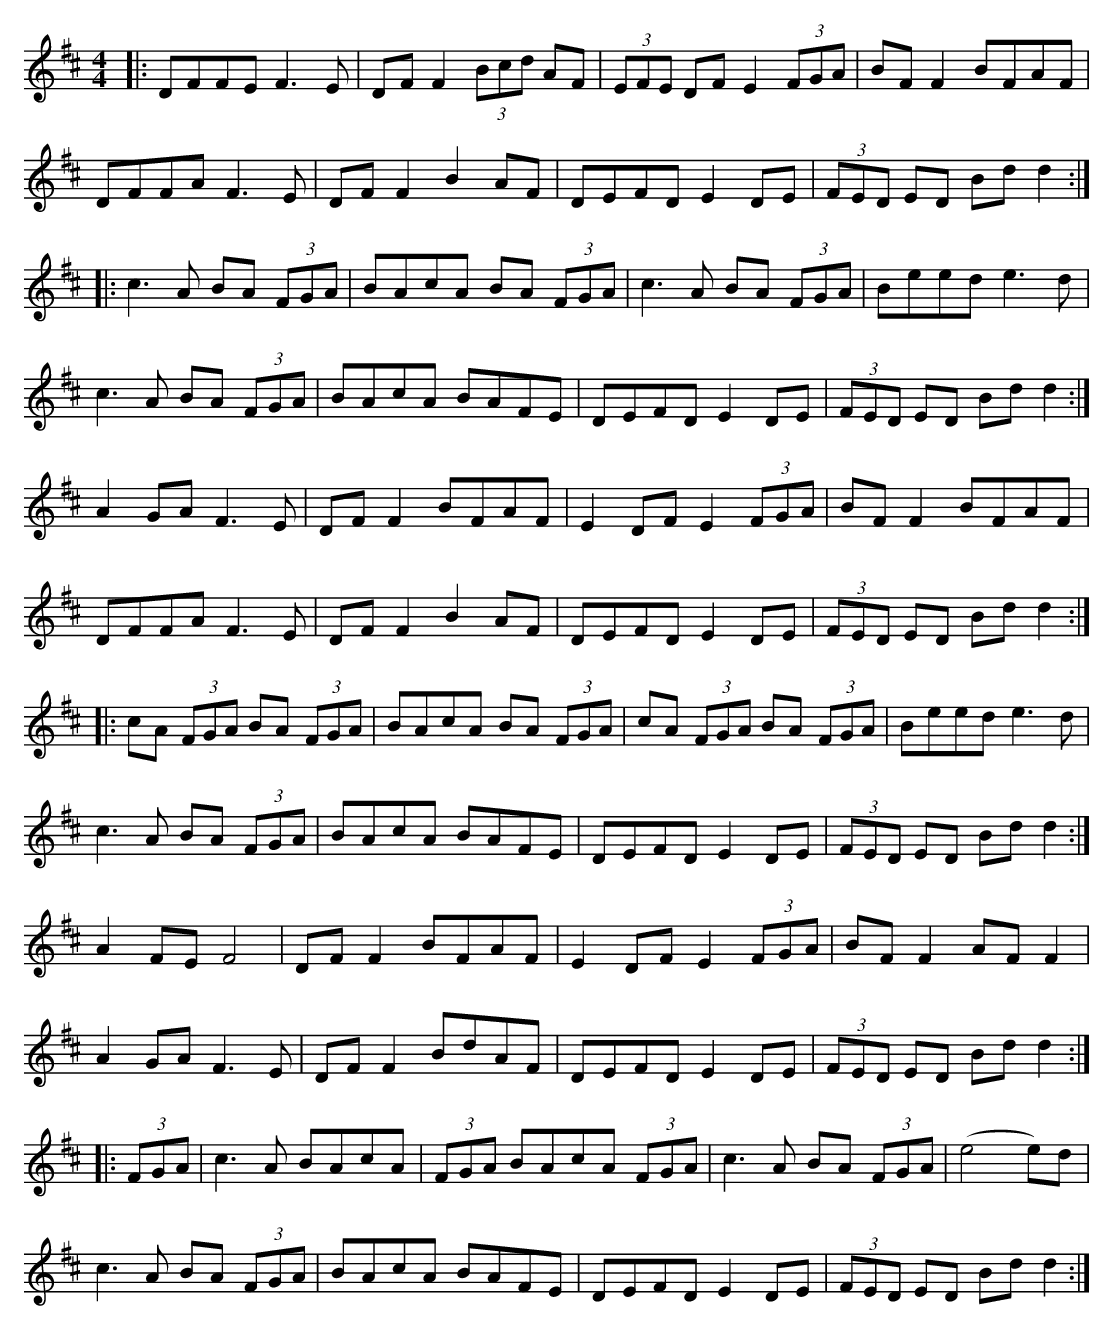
X:1
M:4/4
K:D
|:DFFE F3E|DF F2 (3Bcd AF|(3EFE DF E2(3FGA|BF F2 BFAF|
DFFA F3E|DF F2 B2 AF|DEFD E2 DE|(3FED ED Bd d2:|
|:c3A BA (3FGA|BAcA BA (3FGA|c3A BA (3FGA|Beed e3d|
c3A BA (3FGA|BAcA BAFE|DEFD E2 DE|(3FED ED Bd d2:|
A2 GA F3E|DF F2 BFAF|E2 DF E2(3FGA|BF F2 BFAF|
DFFA F3E|DF F2 B2 AF|DEFD E2 DE|(3FED ED Bd d2:|
|:cA (3FGA BA (3FGA|BAcA BA (3FGA|cA (3FGA BA (3FGA|Beed e3d|
c3A BA (3FGA|BAcA BAFE|DEFD E2 DE|(3FED ED Bd d2:|
A2 FE F4|DF F2 BFAF|E2 DF E2 (3FGA|BF F2 AF F2|
A2 GA F3E|DF F2 BdAF|DEFD E2 DE|(3FED ED Bd d2:|
|:(3FGA|c3A BAcA|(3FGA BAcA (3FGA|c3A BA (3FGA|(e4 e)3d|
c3A BA (3FGA|BAcA BAFE|DEFD E2 DE|(3FED ED Bd d2:|
